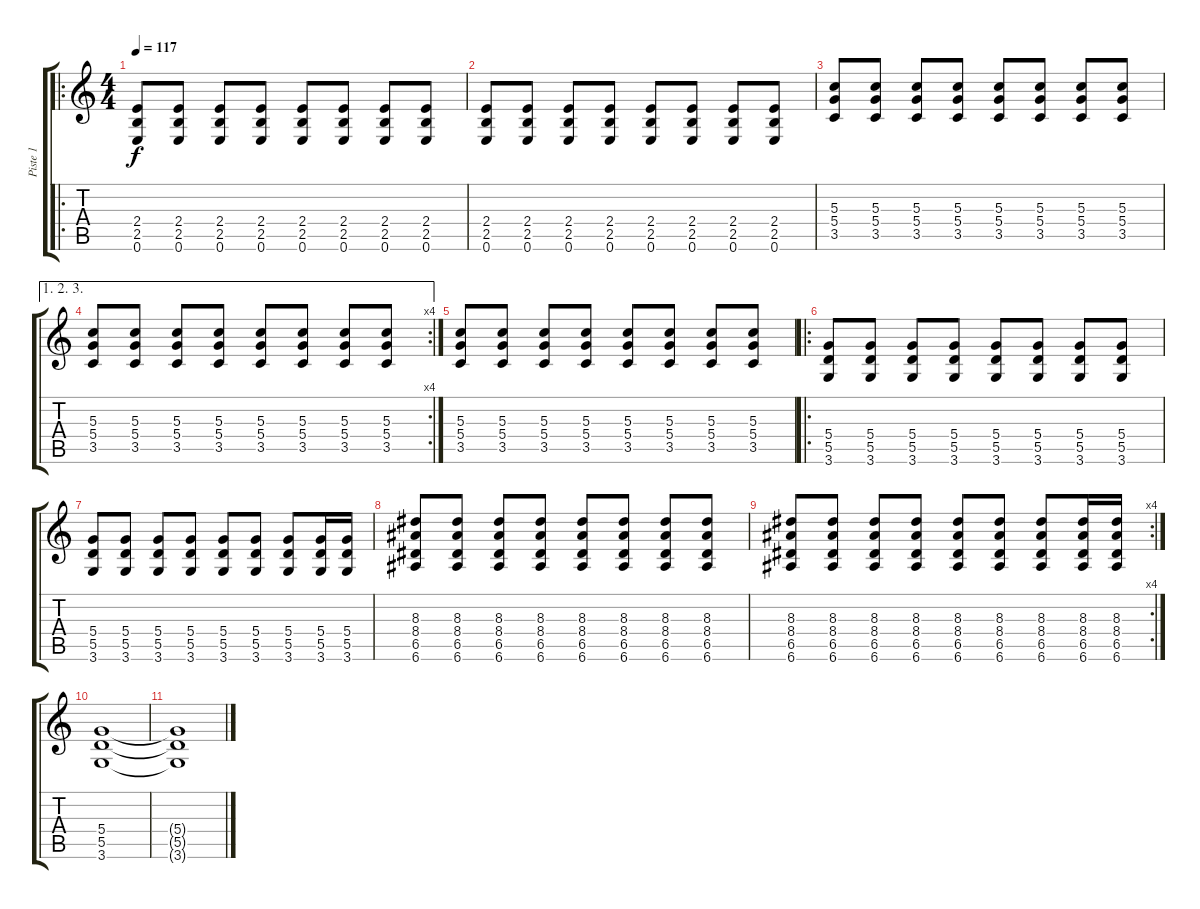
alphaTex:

\track ("Piste 1" "Piste 1") {instrument electricguitarclean}
\staff {score tabs}
\tuning (E4 B3 G3 D3 A2 E2) {hide}
\ro
\ts (4 4)
\tempo 117
\clef g2
\ks c
(2.4 2.5 0.6).8{dy f instrument overdrivenguitar} (2.4 2.5 0.6).8 (2.4 2.5 0.6).8 (2.4 2.5 0.6).8 (2.4 2.5 0.6).8 (2.4 2.5 0.6).8 (2.4 2.5 0.6).8 (2.4 2.5 0.6).8 |
(2.4 2.5 0.6).8 (2.4 2.5 0.6).8 (2.4 2.5 0.6).8 (2.4 2.5 0.6).8 (2.4 2.5 0.6).8 (2.4 2.5 0.6).8 (2.4 2.5 0.6).8 (2.4 2.5 0.6).8 |
(5.3 5.4 3.5).8 (5.3 5.4 3.5).8 (5.3 5.4 3.5).8 (5.3 5.4 3.5).8 (5.3 5.4 3.5).8 (5.3 5.4 3.5).8 (5.3 5.4 3.5).8 (5.3 5.4 3.5).8 |
\ae (1 2 3)
\rc 4
(5.3 5.4 3.5).8 (5.3 5.4 3.5).8 (5.3 5.4 3.5).8 (5.3 5.4 3.5).8 (5.3 5.4 3.5).8 (5.3 5.4 3.5).8 (5.3 5.4 3.5).8 (5.3 5.4 3.5).8 |
(5.3 5.4 3.5).8 (5.3 5.4 3.5).8 (5.3 5.4 3.5).8 (5.3 5.4 3.5).8 (5.3 5.4 3.5).8 (5.3 5.4 3.5).8 (5.3 5.4 3.5).8 (5.3 5.4 3.5).8 |
\ro
(5.4 5.5 3.6).8 (5.4 5.5 3.6).8 (5.4 5.5 3.6).8 (5.4 5.5 3.6).8 (5.4 5.5 3.6).8 (5.4 5.5 3.6).8 (5.4 5.5 3.6).8 (5.4 5.5 3.6).8 |
(5.4 5.5 3.6).8 (5.4 5.5 3.6).8 (5.4 5.5 3.6).8 (5.4 5.5 3.6).8 (5.4 5.5 3.6).8 (5.4 5.5 3.6).8 (5.4 5.5 3.6).8 (5.4 5.5 3.6).16 (5.4 5.5 3.6).16 |
(8.3 8.4 6.5 6.6).8 (8.3 8.4 6.5 6.6).8 (8.3 8.4 6.5 6.6).8 (8.3 8.4 6.5 6.6).8 (8.3 8.4 6.5 6.6).8 (8.3 8.4 6.5 6.6).8 (8.3 8.4 6.5 6.6).8 (8.3 8.4 6.5 6.6).8 |
\rc 4
(8.3 8.4 6.5 6.6).8 (8.3 8.4 6.5 6.6).8 (8.3 8.4 6.5 6.6).8 (8.3 8.4 6.5 6.6).8 (8.3 8.4 6.5 6.6).8 (8.3 8.4 6.5 6.6).8 (8.3 8.4 6.5 6.6).8 (8.3 8.4 6.5 6.6).16 (8.3 8.4 6.5 6.6).16 |
(5.4 5.5 3.6).1 |
(5.4{t} 5.5{t} 3.6{t}).1
